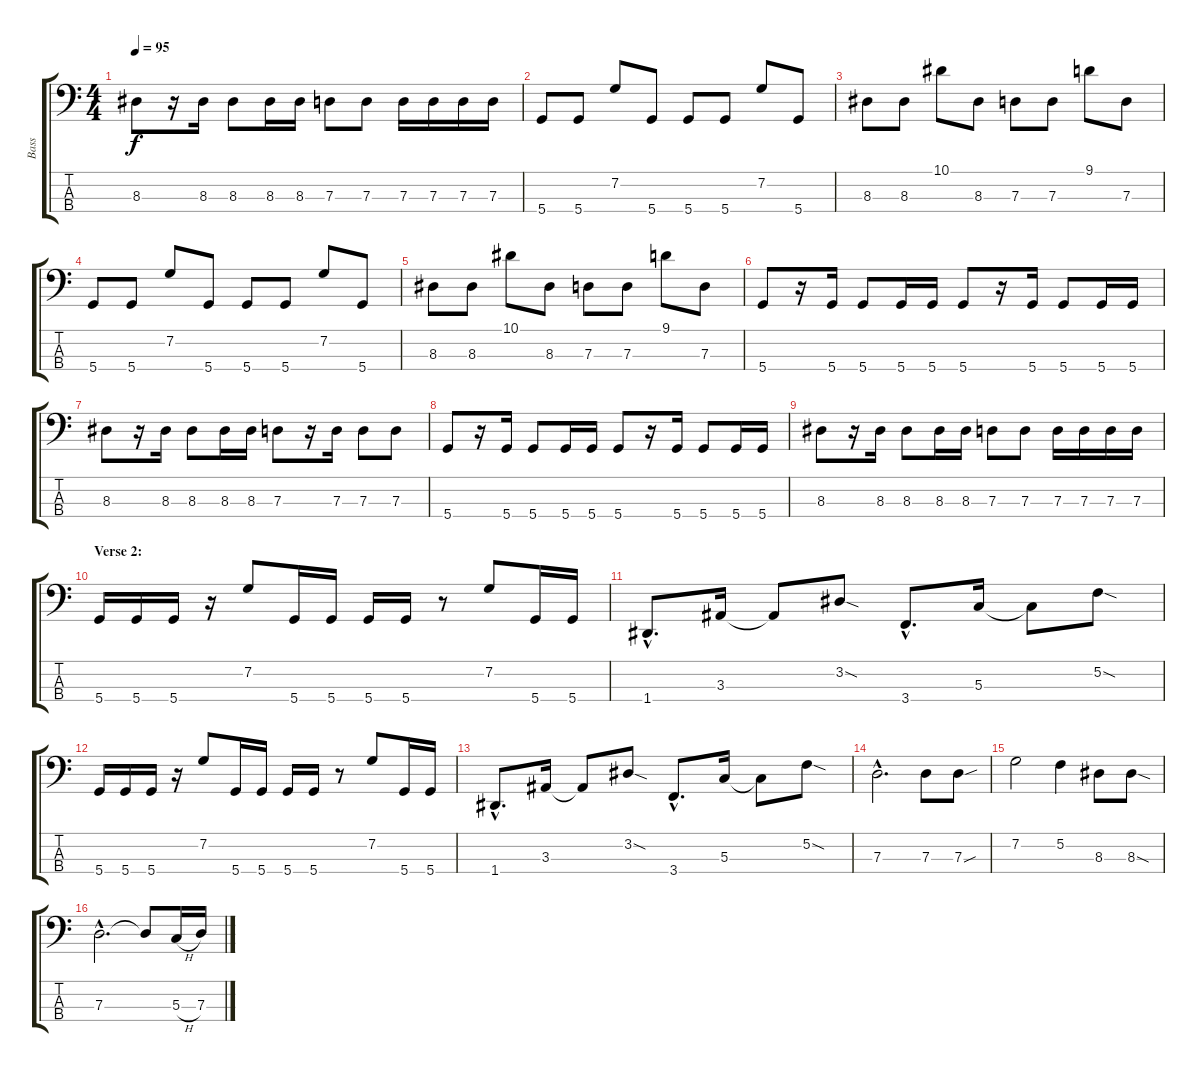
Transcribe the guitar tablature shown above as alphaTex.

\track ("Bass" "Bass") {instrument fretlessbass}
\staff {score tabs}
\tuning (F2 C2 G1 D1) {hide}
\ts (4 4)
\tempo 95
\clef f4
\ks c
8.3.8{dy f} r.16 8.3.16 8.3.8 8.3.16 8.3.16 7.3.8 7.3.8 7.3.16 7.3.16 7.3.16 7.3.16 |
5.4.8 5.4.8 7.2.8 5.4.8 5.4.8 5.4.8 7.2.8 5.4.8 |
8.3.8 8.3.8 10.1.8 8.3.8 7.3.8 7.3.8 9.1.8 7.3.8 |
5.4.8 5.4.8 7.2.8 5.4.8 5.4.8 5.4.8 7.2.8 5.4.8 |
8.3.8 8.3.8 10.1.8 8.3.8 7.3.8 7.3.8 9.1.8 7.3.8 |
5.4.8 r.16 5.4.16 5.4.8 5.4.16 5.4.16 5.4.8 r.16 5.4.16 5.4.8 5.4.16 5.4.16 |
8.3.8 r.16 8.3.16 8.3.8 8.3.16 8.3.16 7.3.8 r.16 7.3.16 7.3.8 7.3.8 |
5.4.8 r.16 5.4.16 5.4.8 5.4.16 5.4.16 5.4.8 r.16 5.4.16 5.4.8 5.4.16 5.4.16 |
8.3.8 r.16 8.3.16 8.3.8 8.3.16 8.3.16 7.3.8 7.3.8 7.3.16 7.3.16 7.3.16 7.3.16 |
\section ("" "Verse 2:")
5.4.16 5.4.16 5.4.16 r.16 7.2.8 5.4.16 5.4.16 5.4.16 5.4.16 r.8 7.2.8 5.4.16 5.4.16 |
1.4{hac}.8{d} 3.3.16 3.3{t}.8 3.2{sod}.8 3.4{hac}.8{d} 5.3.16 5.3{t}.8 5.2{sod}.8 |
5.4.16 5.4.16 5.4.16 r.16 7.2.8 5.4.16 5.4.16 5.4.16 5.4.16 r.8 7.2.8 5.4.16 5.4.16 |
1.4{hac}.8{d} 3.3.16 3.3{t}.8 3.2{sod}.8 3.4{hac}.8{d} 5.3.16 5.3{t}.8 5.2{sod}.8 |
7.3{hac}.2{d} 7.3.8 7.3{sou}.8 |
7.2.2 5.2.4 8.3.8 8.3{sod}.8 |
7.3{hac}.2{d} 7.3{t}.8 5.3{h}.16 7.3.16
